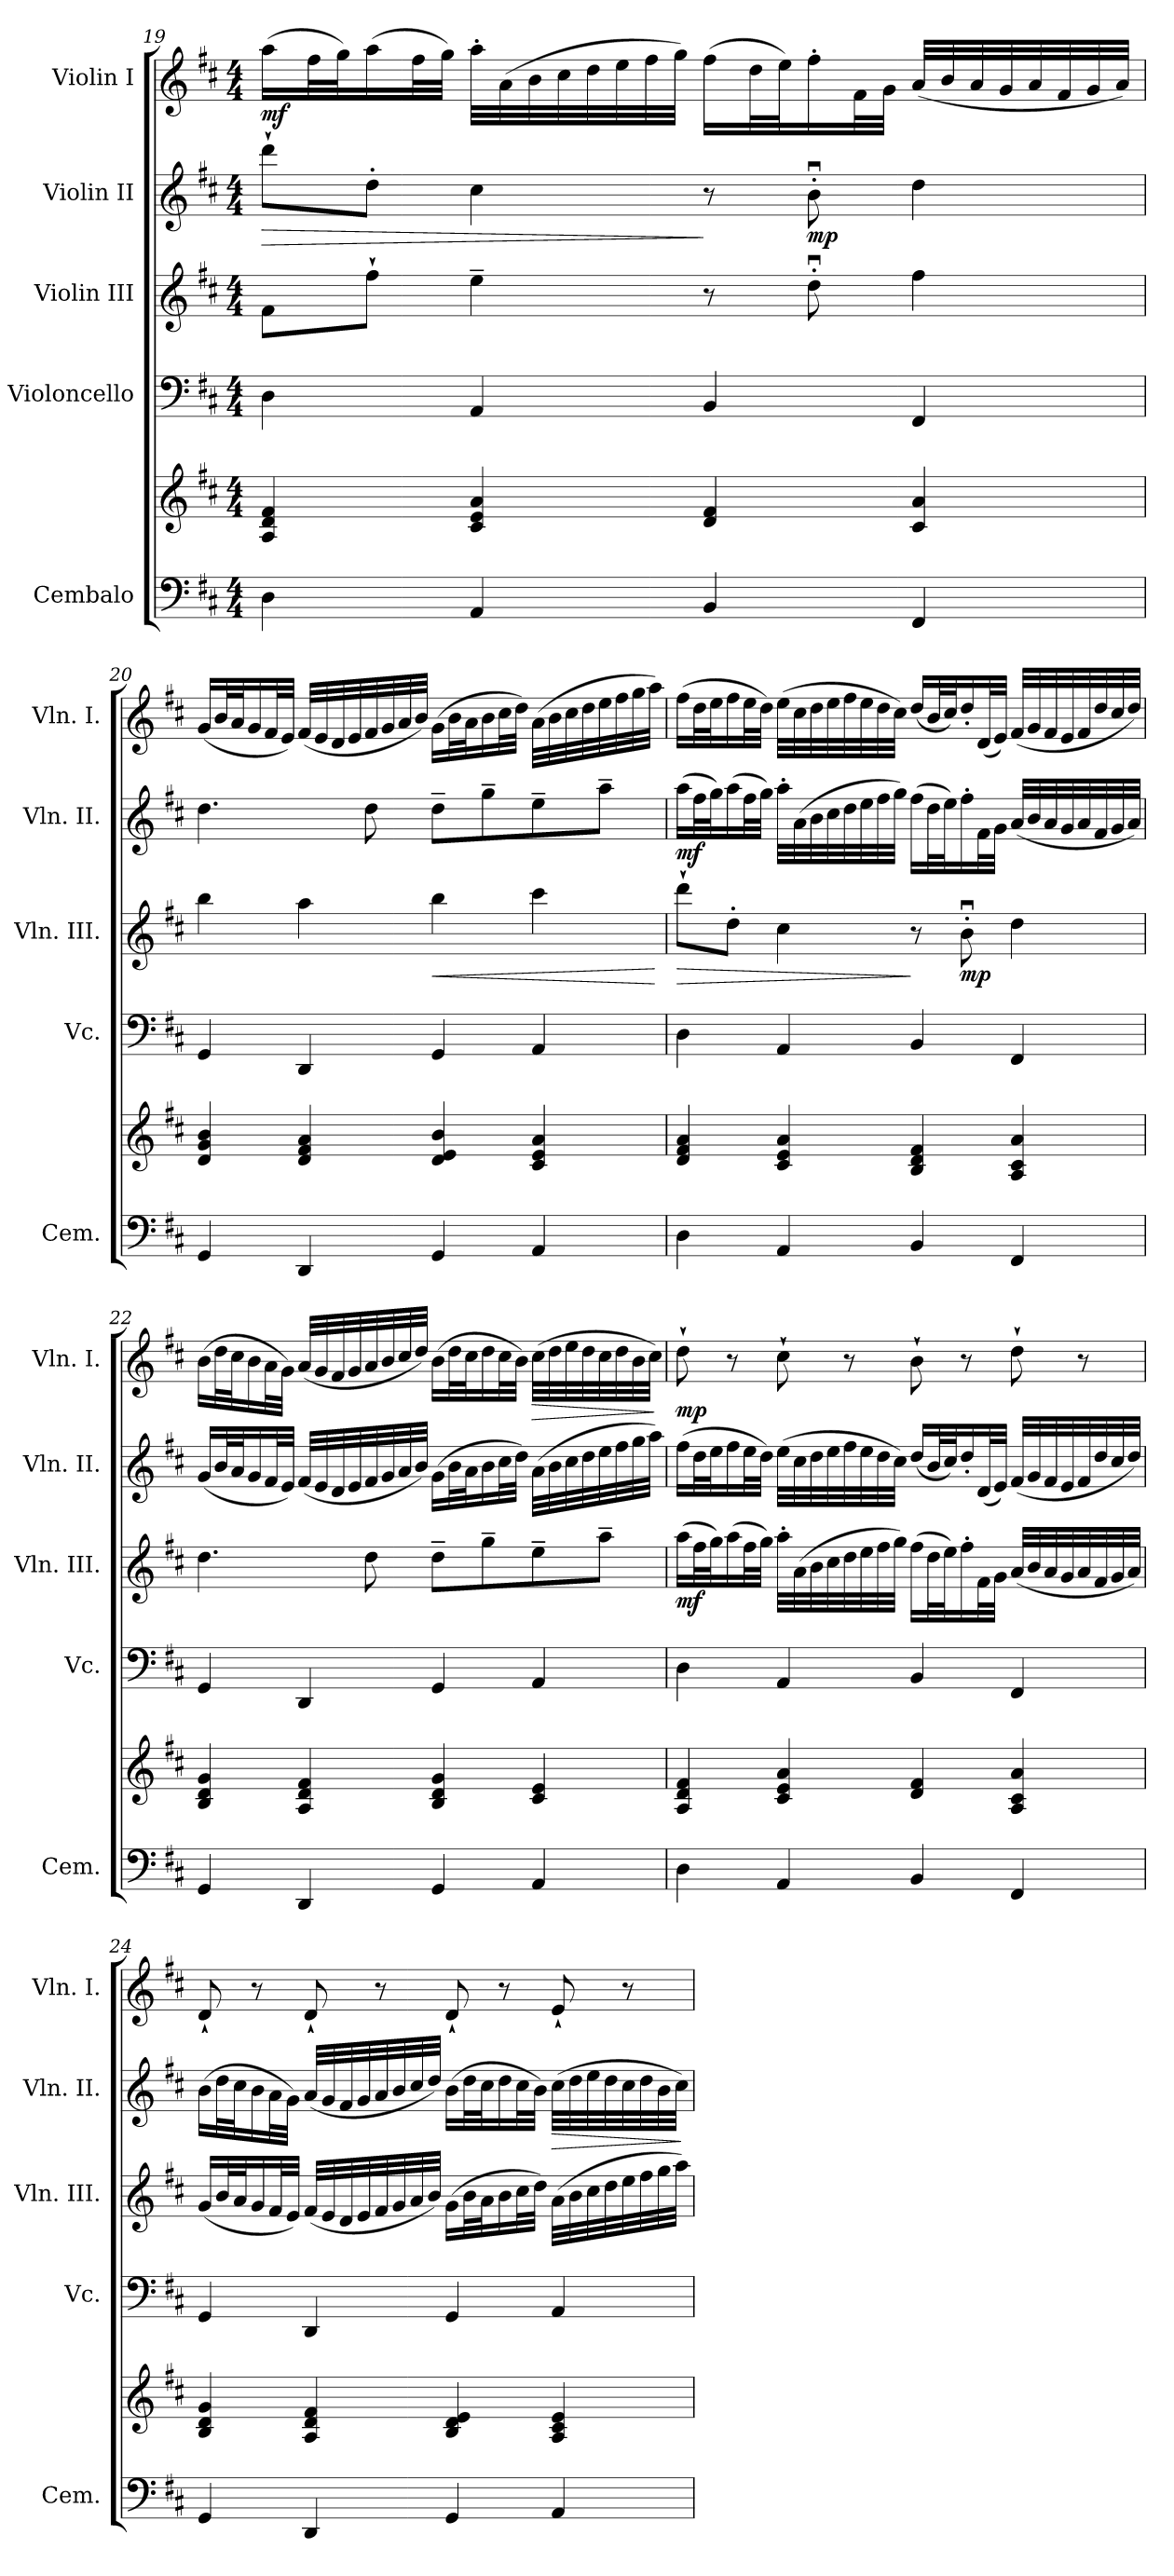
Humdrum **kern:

**kern	**kern	**kern	**kern	**dynam	**kern	**dynam	**kern	**dynam
*part5	*part5	*part4	*part3	*part3	*part2	*part2	*part1	*part1
*staff6	*staff5	*staff4	*staff3	*staff3	*staff2	*staff2	*staff1	*staff1
*I"Cembalo	*	*I"Violoncello	*I"Violin III	*	*I"Violin II	*	*I"Violin I	*
*I'Cem.	*	*I'Vc.	*I'Vln. III.	*	*I'Vln. II.	*	*I'Vln. I.	*
!!LO:LB:g=z
*clefF4	*clefG2	*clefF4	*clefG2	*	*clefG2	*	*clefG2	*
*k[f#c#]	*k[f#c#]	*k[f#c#]	*k[f#c#]	*	*k[f#c#]	*	*k[f#c#]	*
*M4/4	*M4/4	*M4/4	*M4/4	*	*M4/4	*	*M4/4	*
=19	=19	=19	=19	=19	=19	=19	=19	=19
!	!	!	!	!	!	!LO:HP:b	!	!LO:DY:b
4D\	4A/ 4d/ 4f#/	4D\	8f#\L	.	8ddd`\L	>	(16aa\LL	mf
.	.	.	.	.	.	.	32ff#\L	.
.	.	.	.	.	.	.	32gg\J)	.
.	.	.	8ff#`\J	.	8dd'\J	.	(16aa\	.
.	.	.	.	.	.	.	32ff#\L	.
.	.	.	.	.	.	.	32gg\JJJ)	.
4AA/	4c#/ 4e/ 4a/	4AA/	4ee~\	.	4cc#\	.	32aa'\LLL	.
.	.	.	.	.	.	.	(32a\	.
.	.	.	.	.	.	.	32b\	.
.	.	.	.	.	.	.	32cc#\	.
.	.	.	.	.	.	.	32dd\	.
.	.	.	.	.	.	.	32ee\	.
.	.	.	.	.	.	.	32ff#\	.
.	.	.	.	.	.	.	32gg\JJJ)	.
4BB/	4d/ 4f#/	4BB/	8r	.	8r	]	(16ff#\LL	.
.	.	.	.	.	.	.	32dd\L	.
.	.	.	.	.	.	.	32ee\J)	.
!	!	!	!	!	!	!LO:DY:b	!	!
.	.	.	8ddu'\	.	8bu'\	mp	16ff#'\	.
.	.	.	.	.	.	.	32f#\L	.
.	.	.	.	.	.	.	32g\JJJ	.
4FF#/	4c#/ 4a/	4FF#/	4ff#\	.	4dd\	.	(32a/LLL	.
.	.	.	.	.	.	.	32b/	.
.	.	.	.	.	.	.	32a/	.
.	.	.	.	.	.	.	32g/	.
.	.	.	.	.	.	.	32a/	.
.	.	.	.	.	.	.	32f#/	.
.	.	.	.	.	.	.	32g/	.
.	.	.	.	.	.	.	32a/JJJ)	.
!!LO:PB:g=z
=20	=20	=20	=20	=20	=20	=20	=20	=20
4GG/	4d/ 4g/ 4b/	4GG/	4bb\	.	4.dd\	.	(16g/LL	.
.	.	.	.	.	.	.	32b/L	.
.	.	.	.	.	.	.	32a/J	.
.	.	.	.	.	.	.	16g/	.
.	.	.	.	.	.	.	32f#/L	.
.	.	.	.	.	.	.	32e/JJJ)	.
4DD/	4d/ 4f#/ 4a/	4DD/	4aa\	.	.	.	(32f#/LLL	.
.	.	.	.	.	.	.	32e/	.
.	.	.	.	.	.	.	32d/	.
.	.	.	.	.	.	.	32e/	.
.	.	.	.	.	8dd\	.	32f#/	.
.	.	.	.	.	.	.	32g/	.
.	.	.	.	.	.	.	32a/	.
.	.	.	.	.	.	.	32b/JJJ)	.
!	!	!	!	!LO:HP:b	!	!	!	!
4GG/	4d/ 4e/ 4b/	4GG/	4bb\	<	8dd~\L	.	(16g\LL	.
.	.	.	.	.	.	.	32b\L	.
.	.	.	.	.	.	.	32a\J	.
.	.	.	.	.	8gg~\	.	16b\	.
.	.	.	.	.	.	.	32cc#\L	.
.	.	.	.	.	.	.	32dd\JJJ)	.
4AA/	4c#/ 4e/ 4a/	4AA/	4ccc#\	.	8ee~\	.	(32a\LLL	.
.	.	.	.	.	.	.	32b\	.
.	.	.	.	.	.	.	32cc#\	.
.	.	.	.	.	.	.	32dd\	.
.	.	.	.	.	8aa~\J	.	32ee\	.
.	.	.	.	.	.	.	32ff#\	.
.	.	.	.	.	.	.	32gg\	.
.	.	.	.	.	.	.	32aa\JJJ)	.
.	.	.	.	[	.	.	.	.
!!LO:LB:g=z
=21	=21	=21	=21	=21	=21	=21	=21	=21
!	!	!	!	!LO:HP:b	!	!LO:DY:b	!	!
4D\	4d/ 4f#/ 4a/	4D\	8ddd`\L	>	(16aa\LL	mf	(16ff#\LL	.
.	.	.	.	.	32ff#\L	.	32dd\L	.
.	.	.	.	.	32gg\J)	.	32ee\J	.
.	.	.	8dd'\J	.	(16aa\	.	16ff#\	.
.	.	.	.	.	32ff#\L	.	32ee\L	.
.	.	.	.	.	32gg\JJJ)	.	32dd\JJJ)	.
4AA/	4c#/ 4e/ 4a/	4AA/	4cc#\	.	32aa'\LLL	.	(32ee\LLL	.
.	.	.	.	.	(32a\	.	32cc#\	.
.	.	.	.	.	32b\	.	32dd\	.
.	.	.	.	.	32cc#\	.	32ee\	.
.	.	.	.	.	32dd\	.	32ff#\	.
.	.	.	.	.	32ee\	.	32ee\	.
.	.	.	.	.	32ff#\	.	32dd\	.
.	.	.	.	.	32gg\JJJ)	.	32cc#\JJJ)	.
4BB/	4B/ 4d/ 4f#/	4BB/	8r	]	(16ff#\LL	.	(16dd/LL	.
.	.	.	.	.	32dd\L	.	32b/L	.
.	.	.	.	.	32ee\J)	.	32cc#/J)	.
!	!	!	!	!LO:DY:b	!	!	!	!
.	.	.	8bu'\	mp	16ff#'\	.	16dd'/	.
.	.	.	.	.	32f#\L	.	(32d/L	.
.	.	.	.	.	32g\JJJ	.	32e/JJJ)	.
4FF#/	4A/ 4c#/ 4a/	4FF#/	4dd\	.	(32a/LLL	.	(32f#/LLL	.
.	.	.	.	.	32b/	.	32g/	.
.	.	.	.	.	32a/	.	32f#/	.
.	.	.	.	.	32g/	.	32e/	.
.	.	.	.	.	32a/	.	32f#/	.
.	.	.	.	.	32f#/	.	32dd/	.
.	.	.	.	.	32g/	.	32cc#/	.
.	.	.	.	.	32a/JJJ)	.	32dd/JJJ)	.
!!LO:PB:g=z
=22	=22	=22	=22	=22	=22	=22	=22	=22
4GG/	4B/ 4d/ 4g/	4GG/	4.dd\	.	(16g/LL	.	(16b\LL	.
.	.	.	.	.	32b/L	.	32dd\L	.
.	.	.	.	.	32a/J	.	32cc#\J	.
.	.	.	.	.	16g/	.	16b\	.
.	.	.	.	.	32f#/L	.	32a\L	.
.	.	.	.	.	32e/JJJ)	.	32g\JJJ)	.
4DD/	4A/ 4d/ 4f#/	4DD/	.	.	(32f#/LLL	.	(32a/LLL	.
.	.	.	.	.	32e/	.	32g/	.
.	.	.	.	.	32d/	.	32f#/	.
.	.	.	.	.	32e/	.	32g/	.
.	.	.	8dd\	.	32f#/	.	32a/	.
.	.	.	.	.	32g/	.	32b/	.
.	.	.	.	.	32a/	.	32cc#/	.
.	.	.	.	.	32b/JJJ)	.	32dd/JJJ)	.
4GG/	4B/ 4d/ 4g/	4GG/	8dd~\L	.	(16g\LL	.	(16b\LL	.
.	.	.	.	.	32b\L	.	32dd\L	.
.	.	.	.	.	32a\J	.	32cc#\J	.
.	.	.	8gg~\	.	16b\	.	16dd\	.
.	.	.	.	.	32cc#\L	.	32cc#\L	.
.	.	.	.	.	32dd\JJJ)	.	32b\JJJ)	.
!	!	!	!	!	!	!	!	!LO:HP:b
4AA/	4c#/ 4e/	4AA/	8ee~\	.	(32a\LLL	.	(32cc#\LLL	>
.	.	.	.	.	32b\	.	32dd\	.
.	.	.	.	.	32cc#\	.	32ee\	.
.	.	.	.	.	32dd\	.	32dd\	.
.	.	.	8aa~\J	.	32ee\	.	32cc#\	.
.	.	.	.	.	32ff#\	.	32dd\	.
.	.	.	.	.	32gg\	.	32b\	.
.	.	.	.	.	32aa\JJJ)	.	32cc#\JJJ)	.
.	.	.	.	.	.	.	.	]
!!LO:LB:g=z
=23	=23	=23	=23	=23	=23	=23	=23	=23
!	!	!	!	!LO:DY:b	!	!	!	!LO:DY:b
4D\	4A/ 4d/ 4f#/	4D\	(16aa\LL	mf	(16ff#\LL	.	8dd`\	mp
.	.	.	32ff#\L	.	32dd\L	.	.	.
.	.	.	32gg\J)	.	32ee\J	.	.	.
.	.	.	(16aa\	.	16ff#\	.	8r	.
.	.	.	32ff#\L	.	32ee\L	.	.	.
.	.	.	32gg\JJJ)	.	32dd\JJJ)	.	.	.
4AA/	4c#/ 4e/ 4a/	4AA/	32aa'\LLL	.	(32ee\LLL	.	8cc#`\	.
.	.	.	(32a\	.	32cc#\	.	.	.
.	.	.	32b\	.	32dd\	.	.	.
.	.	.	32cc#\	.	32ee\	.	.	.
.	.	.	32dd\	.	32ff#\	.	8r	.
.	.	.	32ee\	.	32ee\	.	.	.
.	.	.	32ff#\	.	32dd\	.	.	.
.	.	.	32gg\JJJ)	.	32cc#\JJJ)	.	.	.
4BB/	4d/ 4f#/	4BB/	(16ff#\LL	.	(16dd/LL	.	8b`\	.
.	.	.	32dd\L	.	32b/L	.	.	.
.	.	.	32ee\J)	.	32cc#/J)	.	.	.
.	.	.	16ff#'\	.	16dd'/	.	8r	.
.	.	.	32f#\L	.	(32d/L	.	.	.
.	.	.	32g\JJJ	.	32e/JJJ)	.	.	.
4FF#/	4A/ 4c#/ 4a/	4FF#/	(32a/LLL	.	(32f#/LLL	.	8dd`\	.
.	.	.	32b/	.	32g/	.	.	.
.	.	.	32a/	.	32f#/	.	.	.
.	.	.	32g/	.	32e/	.	.	.
.	.	.	32a/	.	32f#/	.	8r	.
.	.	.	32f#/	.	32dd/	.	.	.
.	.	.	32g/	.	32cc#/	.	.	.
.	.	.	32a/JJJ)	.	32dd/JJJ)	.	.	.
!!LO:PB:g=z
=24	=24	=24	=24	=24	=24	=24	=24	=24
4GG/	4B/ 4d/ 4g/	4GG/	(16g/LL	.	(16b\LL	.	8d`/	.
.	.	.	32b/L	.	32dd\L	.	.	.
.	.	.	32a/J	.	32cc#\J	.	.	.
.	.	.	16g/	.	16b\	.	8r	.
.	.	.	32f#/L	.	32a\L	.	.	.
.	.	.	32e/JJJ)	.	32g\JJJ)	.	.	.
4DD/	4A/ 4d/ 4f#/	4DD/	(32f#/LLL	.	(32a/LLL	.	8d`/	.
.	.	.	32e/	.	32g/	.	.	.
.	.	.	32d/	.	32f#/	.	.	.
.	.	.	32e/	.	32g/	.	.	.
.	.	.	32f#/	.	32a/	.	8r	.
.	.	.	32g/	.	32b/	.	.	.
.	.	.	32a/	.	32cc#/	.	.	.
.	.	.	32b/JJJ)	.	32dd/JJJ)	.	.	.
4GG/	4B/ 4d/ 4e/	4GG/	(16g\LL	.	(16b\LL	.	8d`/	.
.	.	.	32b\L	.	32dd\L	.	.	.
.	.	.	32a\J	.	32cc#\J	.	.	.
.	.	.	16b\	.	16dd\	.	8r	.
.	.	.	32cc#\L	.	32cc#\L	.	.	.
.	.	.	32dd\JJJ)	.	32b\JJJ)	.	.	.
!	!	!	!	!	!	!LO:HP:b	!	!
4AA/	4A/ 4c#/ 4e/	4AA/	(32a\LLL	.	(32cc#\LLL	>	8e`/	.
.	.	.	32b\	.	32dd\	.	.	.
.	.	.	32cc#\	.	32ee\	.	.	.
.	.	.	32dd\	.	32dd\	.	.	.
.	.	.	32ee\	.	32cc#\	.	8r	.
.	.	.	32ff#\	.	32dd\	.	.	.
.	.	.	32gg\	.	32b\	.	.	.
.	.	.	32aa\JJJ)	.	32cc#\JJJ)	.	.	.
.	.	.	.	.	.	]	.	.
=	=	=	=	=	=	=	=	=
*-	*-	*-	*-	*-	*-	*-	*-	*-
